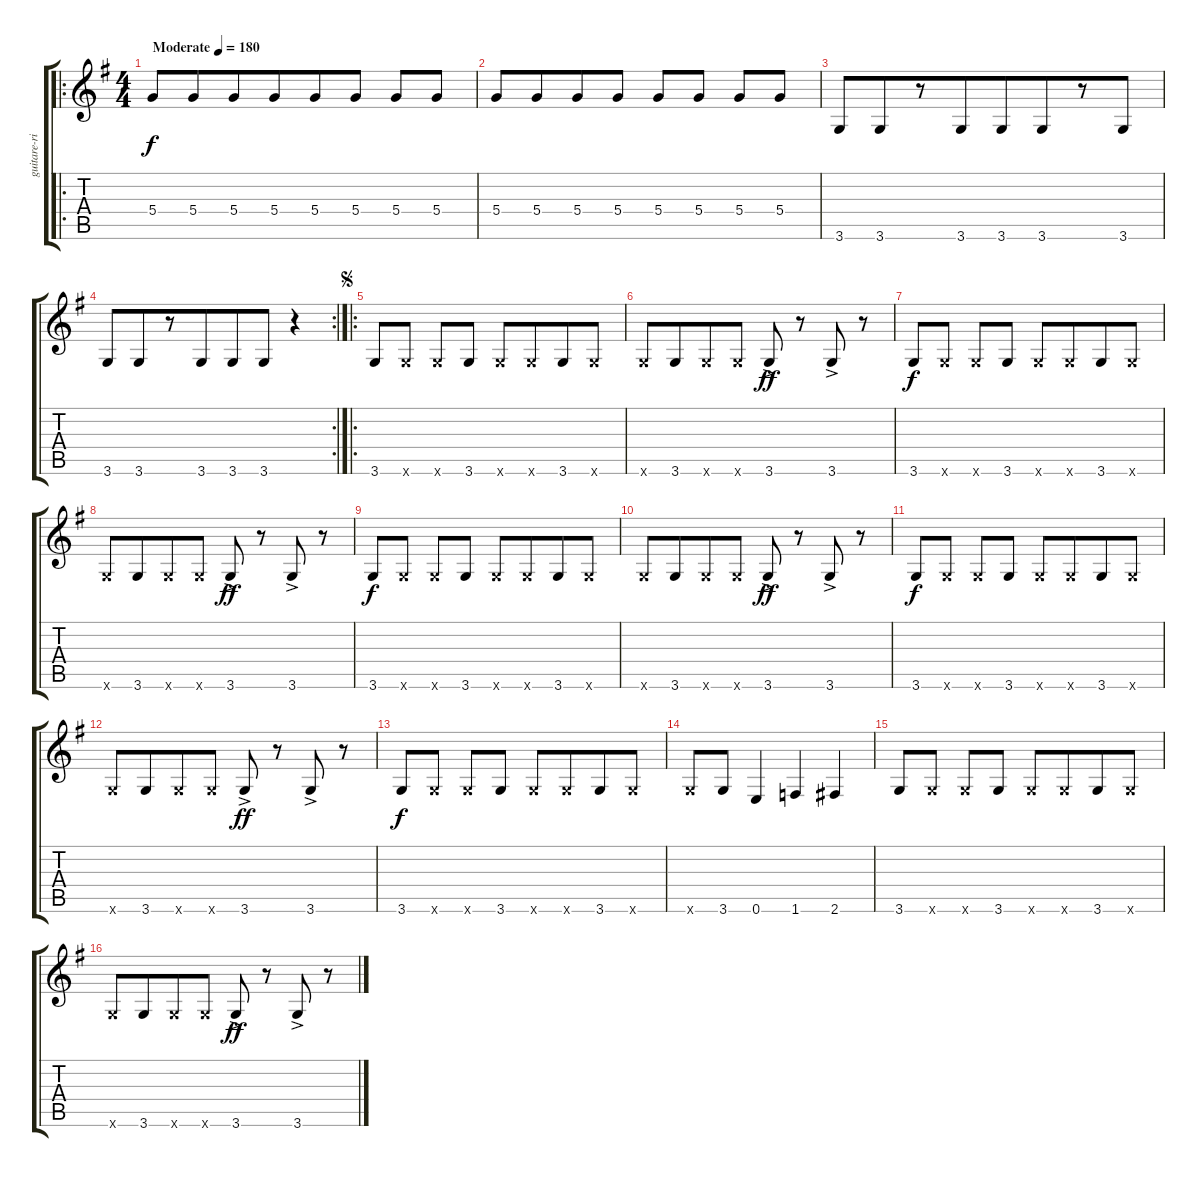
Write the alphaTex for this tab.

\track ("guitare-riff" "guitare-ri") {instrument electricguitarclean}
\staff {score tabs}
\tuning (E4 B3 G3 D3 A2 E2) {hide}
\ro
\ts (4 4)
\tempo (180 "Moderate")
\clef g2
\ks g
5.4.8{dy f instrument electricguitarclean beam merge} 5.4.8{beam merge} 5.4.8 5.4.8{beam merge} 5.4.8 5.4.8 5.4.8{beam merge} 5.4.8 |
5.4.8 5.4.8{beam merge} 5.4.8{beam merge} 5.4.8 5.4.8 5.4.8 5.4.8{beam merge} 5.4.8 |
3.6.8{beam merge} 3.6.8{beam merge} r.8 3.6.8{beam merge} 3.6.8{beam merge} 3.6.8{beam merge} r.8 3.6.8 |
\rc 2
3.6.8 3.6.8{beam merge} r.8 3.6.8{beam merge} 3.6.8 3.6.8 r.4 |
\ro
\jump segno
3.6.8{beam merge} 3.6{x}.8 3.6{x}.8{beam merge} 3.6.8 3.6{x}.8 3.6{x}.8{beam merge} 3.6.8{beam merge} 3.6{x}.8 |
3.6{x}.8 3.6.8{beam merge} 3.6{x}.8{beam merge} 3.6{x}.8 3.6{ac}.8{dy ff} r.8{beam merge} 3.6{ac}.8{beam merge} r.8 |
3.6.8{dy f beam merge} 3.6{x}.8 3.6{x}.8{beam merge} 3.6.8 3.6{x}.8 3.6{x}.8{beam merge} 3.6.8{beam merge} 3.6{x}.8 |
3.6{x}.8 3.6.8{beam merge} 3.6{x}.8{beam merge} 3.6{x}.8 3.6{ac}.8{dy ff} r.8{beam merge} 3.6{ac}.8{beam merge} r.8 |
3.6.8{dy f beam merge} 3.6{x}.8 3.6{x}.8{beam merge} 3.6.8 3.6{x}.8 3.6{x}.8{beam merge} 3.6.8{beam merge} 3.6{x}.8 |
3.6{x}.8 3.6.8{beam merge} 3.6{x}.8{beam merge} 3.6{x}.8 3.6{ac}.8{dy ff} r.8{beam merge} 3.6{ac}.8{beam merge} r.8 |
3.6.8{dy f beam merge} 3.6{x}.8 3.6{x}.8{beam merge} 3.6.8 3.6{x}.8 3.6{x}.8{beam merge} 3.6.8{beam merge} 3.6{x}.8 |
3.6{x}.8 3.6.8{beam merge} 3.6{x}.8{beam merge} 3.6{x}.8 3.6{ac}.8{dy ff} r.8{beam merge} 3.6{ac}.8{beam merge} r.8 |
3.6.8{dy f beam merge} 3.6{x}.8 3.6{x}.8{beam merge} 3.6.8 3.6{x}.8 3.6{x}.8{beam merge} 3.6.8{beam merge} 3.6{x}.8 |
3.6{x}.8 3.6.8 0.6.4 1.6.4 2.6.4 |
3.6.8{beam merge} 3.6{x}.8 3.6{x}.8{beam merge} 3.6.8 3.6{x}.8 3.6{x}.8{beam merge} 3.6.8{beam merge} 3.6{x}.8 |
3.6{x}.8 3.6.8{beam merge} 3.6{x}.8{beam merge} 3.6{x}.8 3.6{ac}.8{dy ff} r.8{beam merge} 3.6{ac}.8{beam merge} r.8
